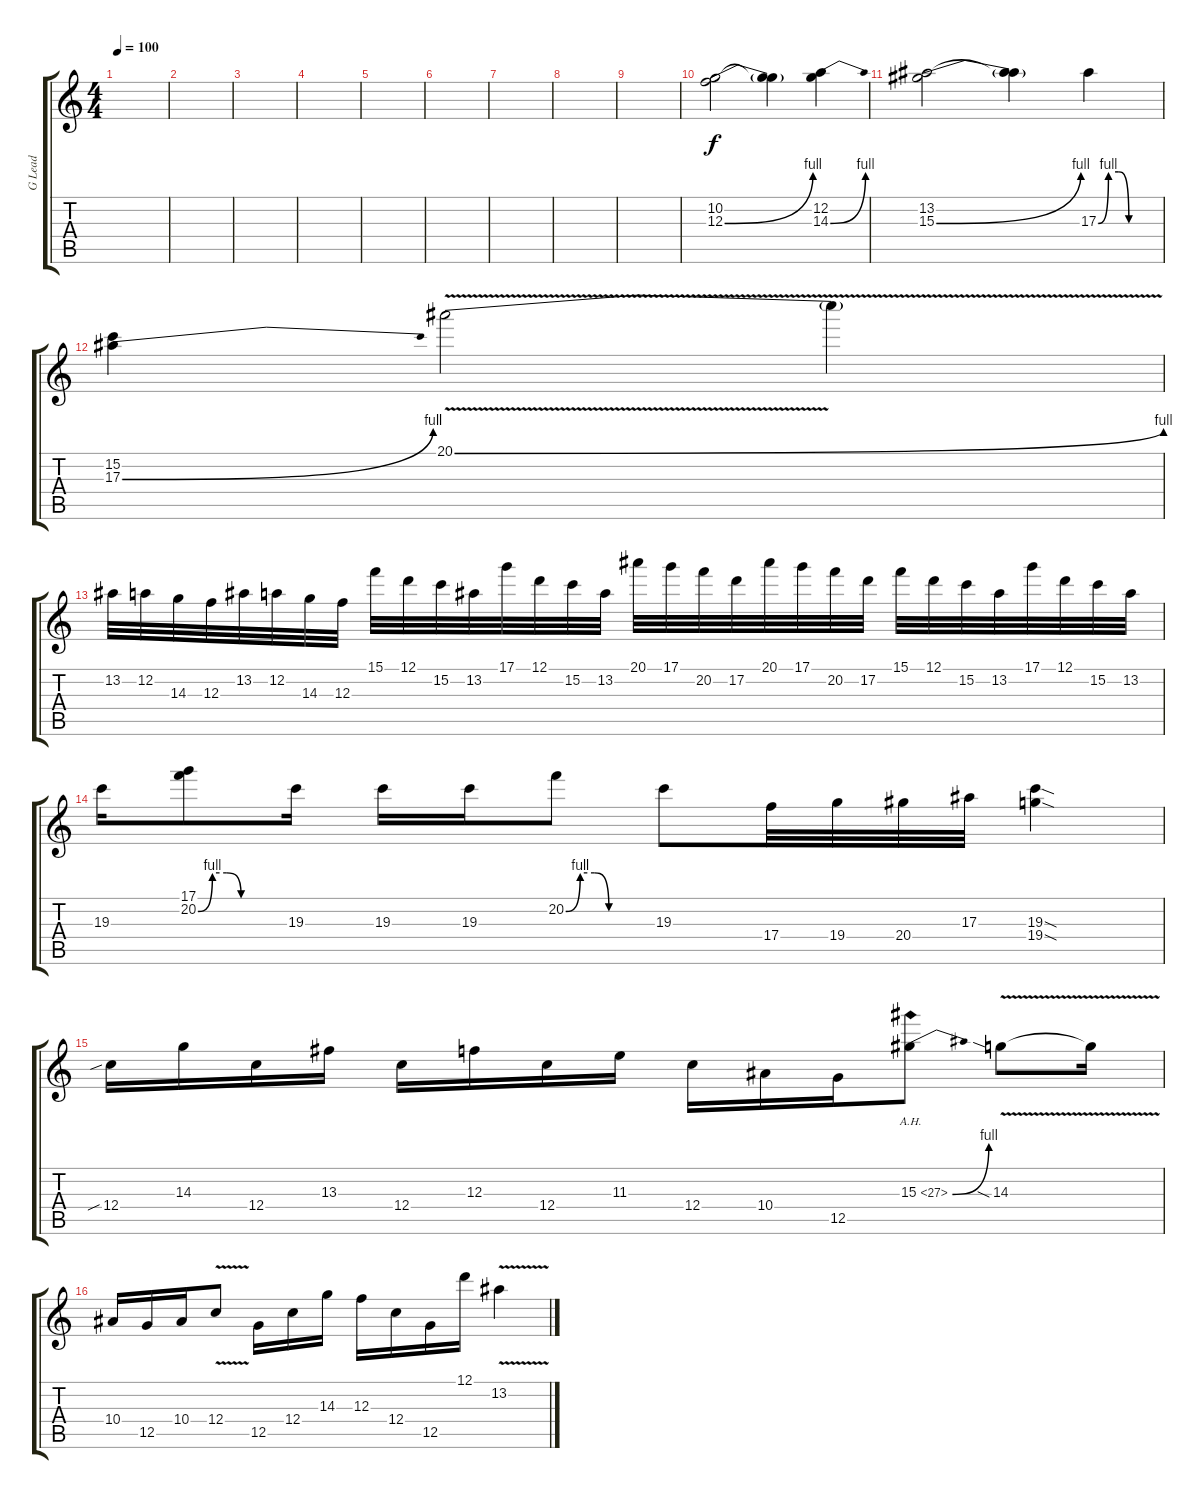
\track ("G Lead" "G Lead") {instrument distortionguitar}
\staff {score tabs}
\tuning (D4 A3 F3 C3 G2 C2) {hide}
\ts (4 4)
\tempo 100
\clef g2
\ks c
|
|
|
|
|
|
|
|
|
(10.2 12.3{be (bend 0 0 60 4)}).2 (10.2{t} 12.3{t}).4 (12.2 14.3{be (bend 0 0 60 4)}).4 |
(13.2 15.3{be (bend 0 0 60 4)}).2 (13.2{t} 15.3{t}).4 17.3{be (custom 0 0 10 4 20 4 30 0 60 0)}.4 |
(15.2 17.3{be (bend 0 0 60 4)}).4 20.1{be (bend 0 0 60 4) v}.2 20.1{t}.4 |
13.2.32 12.2.32 14.3.32 12.3.32 13.2.32 12.2.32 14.3.32 12.3.32 15.1.32 12.1.32 15.2.32 13.2.32 17.1.32 12.1.32 15.2.32 13.2.32 20.1.32 17.1.32 20.2.32 17.2.32 20.1.32 17.1.32 20.2.32 17.2.32 15.1.32 12.1.32 15.2.32 13.2.32 17.1.32 12.1.32 15.2.32 13.2.32 |
19.3.16 (17.1 20.2{be (custom 0 0 10 4 20 4 30 0 60 0)}).8 19.3.16 19.3.16 19.3.16 20.2{be (custom 0 0 10 4 20 4 30 0 60 0)}.8 19.3.8 17.4.32 19.4.32 20.4.32 17.3.32 (19.3{sod} 19.4{sod}).4 |
12.4{sib}.16 14.3.16 12.4.16 13.3.16 12.4.16 12.3.16 12.4.16 11.3.16 12.4.16 10.4.16 12.5.16 15.3{be (bend 0 0 60 4) ah 12}.8 14.3{v sia}.8 14.3{t}.16 |
10.4.16 12.5.16 10.4.16 12.4{v}.8 12.5.16 12.4.16 14.3.16 12.3.16 12.4.16 12.5.16 12.1.16 13.2{v}.4
